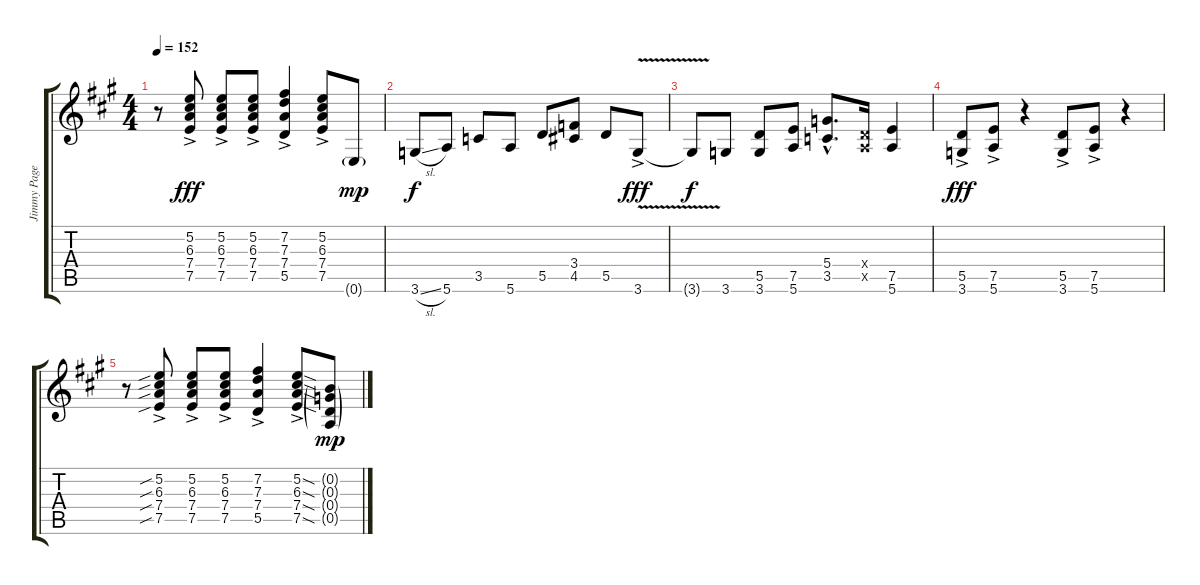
\track ("Jimmy Page" "Jimmy Page") {instrument overdrivenguitar}
\staff {score tabs}
\tuning (E4 B3 G3 D3 A2 E2) {hide}
\ts (4 4)
\tempo 152
\clef g2
\ks a
r.8{dy fff} (5.2 6.3 7.4 7.5{ac}).8 (5.2 6.3 7.4 7.5{ac}).8 (5.2 6.3 7.4 7.5{ac}).8 (7.2 7.3 7.4 5.5{ac}).4 (5.2 6.3 7.4 7.5{ac}).8 0.6{g}.8{dy mp} |
3.6{sl}.8{dy f} 5.6.8 3.5.8 5.6.8 5.5.8 (3.4 4.5).8 5.5.8 3.6{v ac}.8{dy fff} |
3.6{t}.8{dy f} 3.6.8 (5.5 3.6).8 (7.5 5.6).8 (5.4{hac} 3.5{hac}).8{d} (0.4{x} 0.5{x}).16 (7.5 5.6).4 |
(5.5 3.6{ac}).8{dy fff} (7.5 5.6{ac}).8 r.4 (5.5 3.6{ac}).8 (7.5 5.6{ac}).8 r.4 |
r.8 (5.2{sib} 6.3{sib} 7.4{sib} 7.5{sib ac}).8 (5.2 6.3 7.4 7.5{ac}).8 (5.2 6.3 7.4 7.5{ac}).8 (7.2 7.3 7.4 5.5{ac}).4 (5.2{sod} 6.3{sod} 7.4{sod} 7.5{sod ac}).8 (0.2{g} 0.3{g} 0.4{g} 0.5{g}).8{dy mp}
